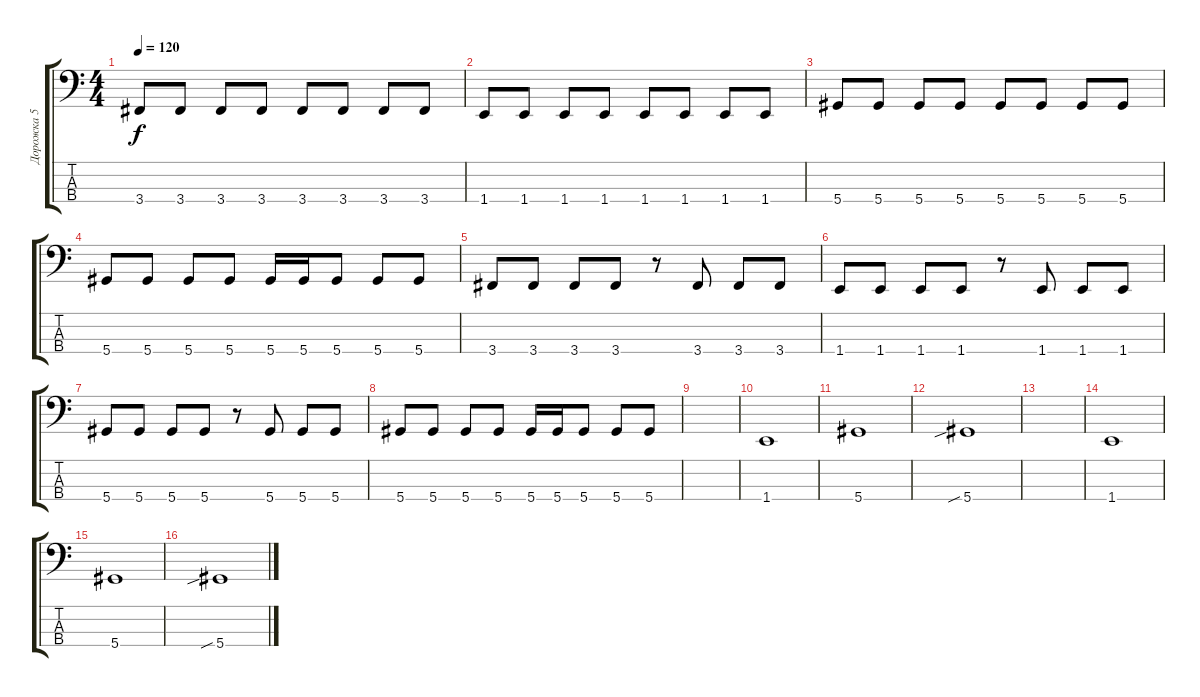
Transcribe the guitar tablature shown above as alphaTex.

\track ("Дорожка 5" "Дорожка 5") {instrument electricbassfinger}
\staff {score tabs}
\tuning (Gb2 Db2 Ab1 Eb1) {hide}
\ts (4 4)
\tempo 120
\clef f4
\ks c
3.4.8{dy f} 3.4.8 3.4.8 3.4.8 3.4.8 3.4.8 3.4.8 3.4.8 |
1.4.8 1.4.8 1.4.8 1.4.8 1.4.8 1.4.8 1.4.8 1.4.8 |
5.4.8 5.4.8 5.4.8 5.4.8 5.4.8 5.4.8 5.4.8 5.4.8 |
5.4.8 5.4.8 5.4.8 5.4.8 5.4.16 5.4.16 5.4.8 5.4.8 5.4.8 |
3.4.8 3.4.8 3.4.8 3.4.8 r.8 3.4.8 3.4.8 3.4.8 |
1.4.8 1.4.8 1.4.8 1.4.8 r.8 1.4.8 1.4.8 1.4.8 |
5.4.8 5.4.8 5.4.8 5.4.8 r.8 5.4.8 5.4.8 5.4.8 |
5.4.8 5.4.8 5.4.8 5.4.8 5.4.16 5.4.16 5.4.8 5.4.8 5.4.8 |
|
1.4.1 |
5.4.1 |
5.4{sib}.1 |
|
1.4.1 |
5.4.1 |
5.4{sib}.1
